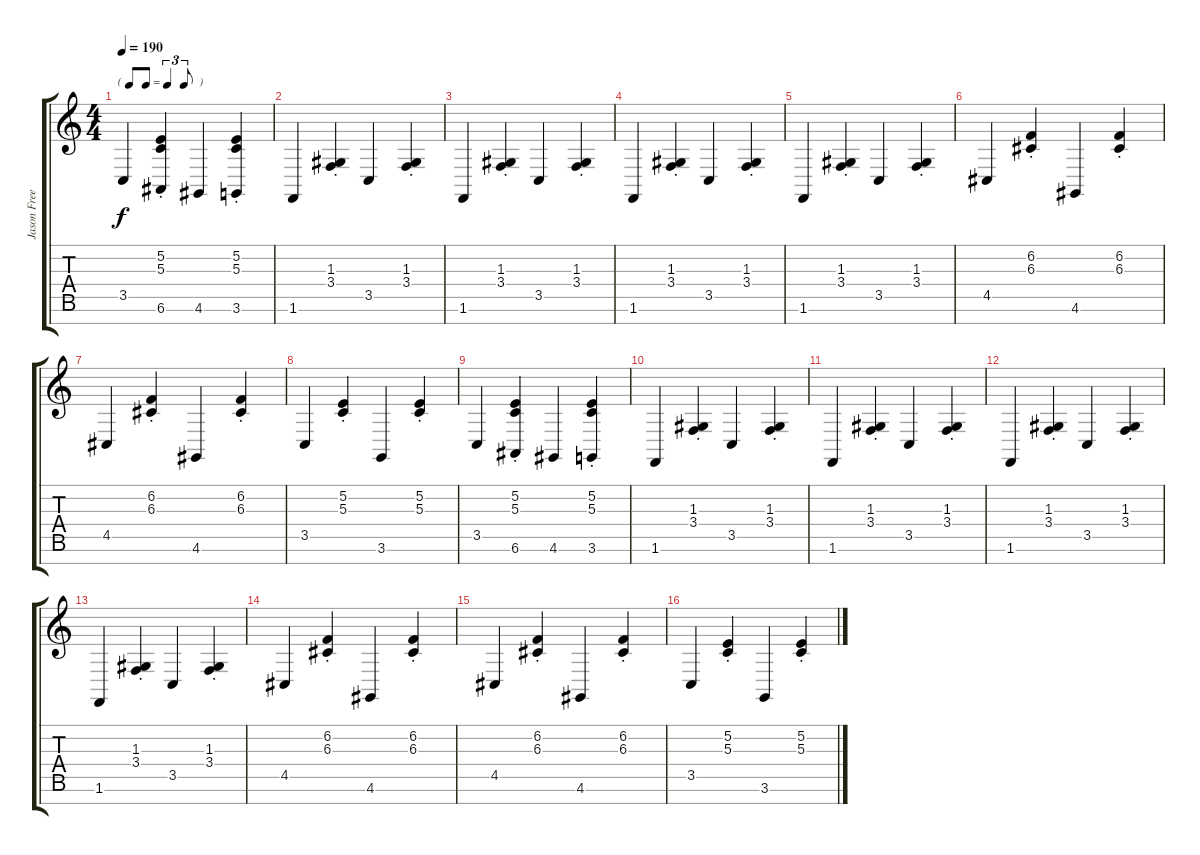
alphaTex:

\track ("Jason Freese" "Jason Free") {instrument harpsichord}
\staff {score tabs}
\tuning (E4 B3 G3 D3 A2 E2 B1) {hide}
\ts (4 4)
\tf triplet8th
\tempo 190
\clef g2
\ks c
3.5.4{dy f} (5.2{st} 5.3{st} 6.6).4 4.6.4 (5.2{st} 5.3{st} 3.6).4 |
1.6.4 (1.3{st} 3.4{st}).4 3.5.4 (1.3{st} 3.4{st}).4 |
1.6.4 (1.3{st} 3.4{st}).4 3.5.4 (1.3{st} 3.4{st}).4 |
1.6.4 (1.3{st} 3.4{st}).4 3.5.4 (1.3{st} 3.4{st}).4 |
1.6.4 (1.3{st} 3.4{st}).4 3.5.4 (1.3{st} 3.4{st}).4 |
4.5.4 (6.2{st} 6.3{st}).4 4.6.4 (6.2{st} 6.3{st}).4 |
4.5.4 (6.2{st} 6.3{st}).4 4.6.4 (6.2{st} 6.3{st}).4 |
3.5.4 (5.2{st} 5.3{st}).4 3.6.4 (5.2{st} 5.3{st}).4 |
3.5.4 (5.2{st} 5.3{st} 6.6).4 4.6.4 (5.2{st} 5.3{st} 3.6).4 |
1.6.4 (1.3{st} 3.4{st}).4 3.5.4 (1.3{st} 3.4{st}).4 |
1.6.4 (1.3{st} 3.4{st}).4 3.5.4 (1.3{st} 3.4{st}).4 |
1.6.4 (1.3{st} 3.4{st}).4 3.5.4 (1.3{st} 3.4{st}).4 |
1.6.4 (1.3{st} 3.4{st}).4 3.5.4 (1.3{st} 3.4{st}).4 |
4.5.4 (6.2{st} 6.3{st}).4 4.6.4 (6.2{st} 6.3{st}).4 |
4.5.4 (6.2{st} 6.3{st}).4 4.6.4 (6.2{st} 6.3{st}).4 |
3.5.4 (5.2{st} 5.3{st}).4 3.6.4 (5.2{st} 5.3{st}).4
